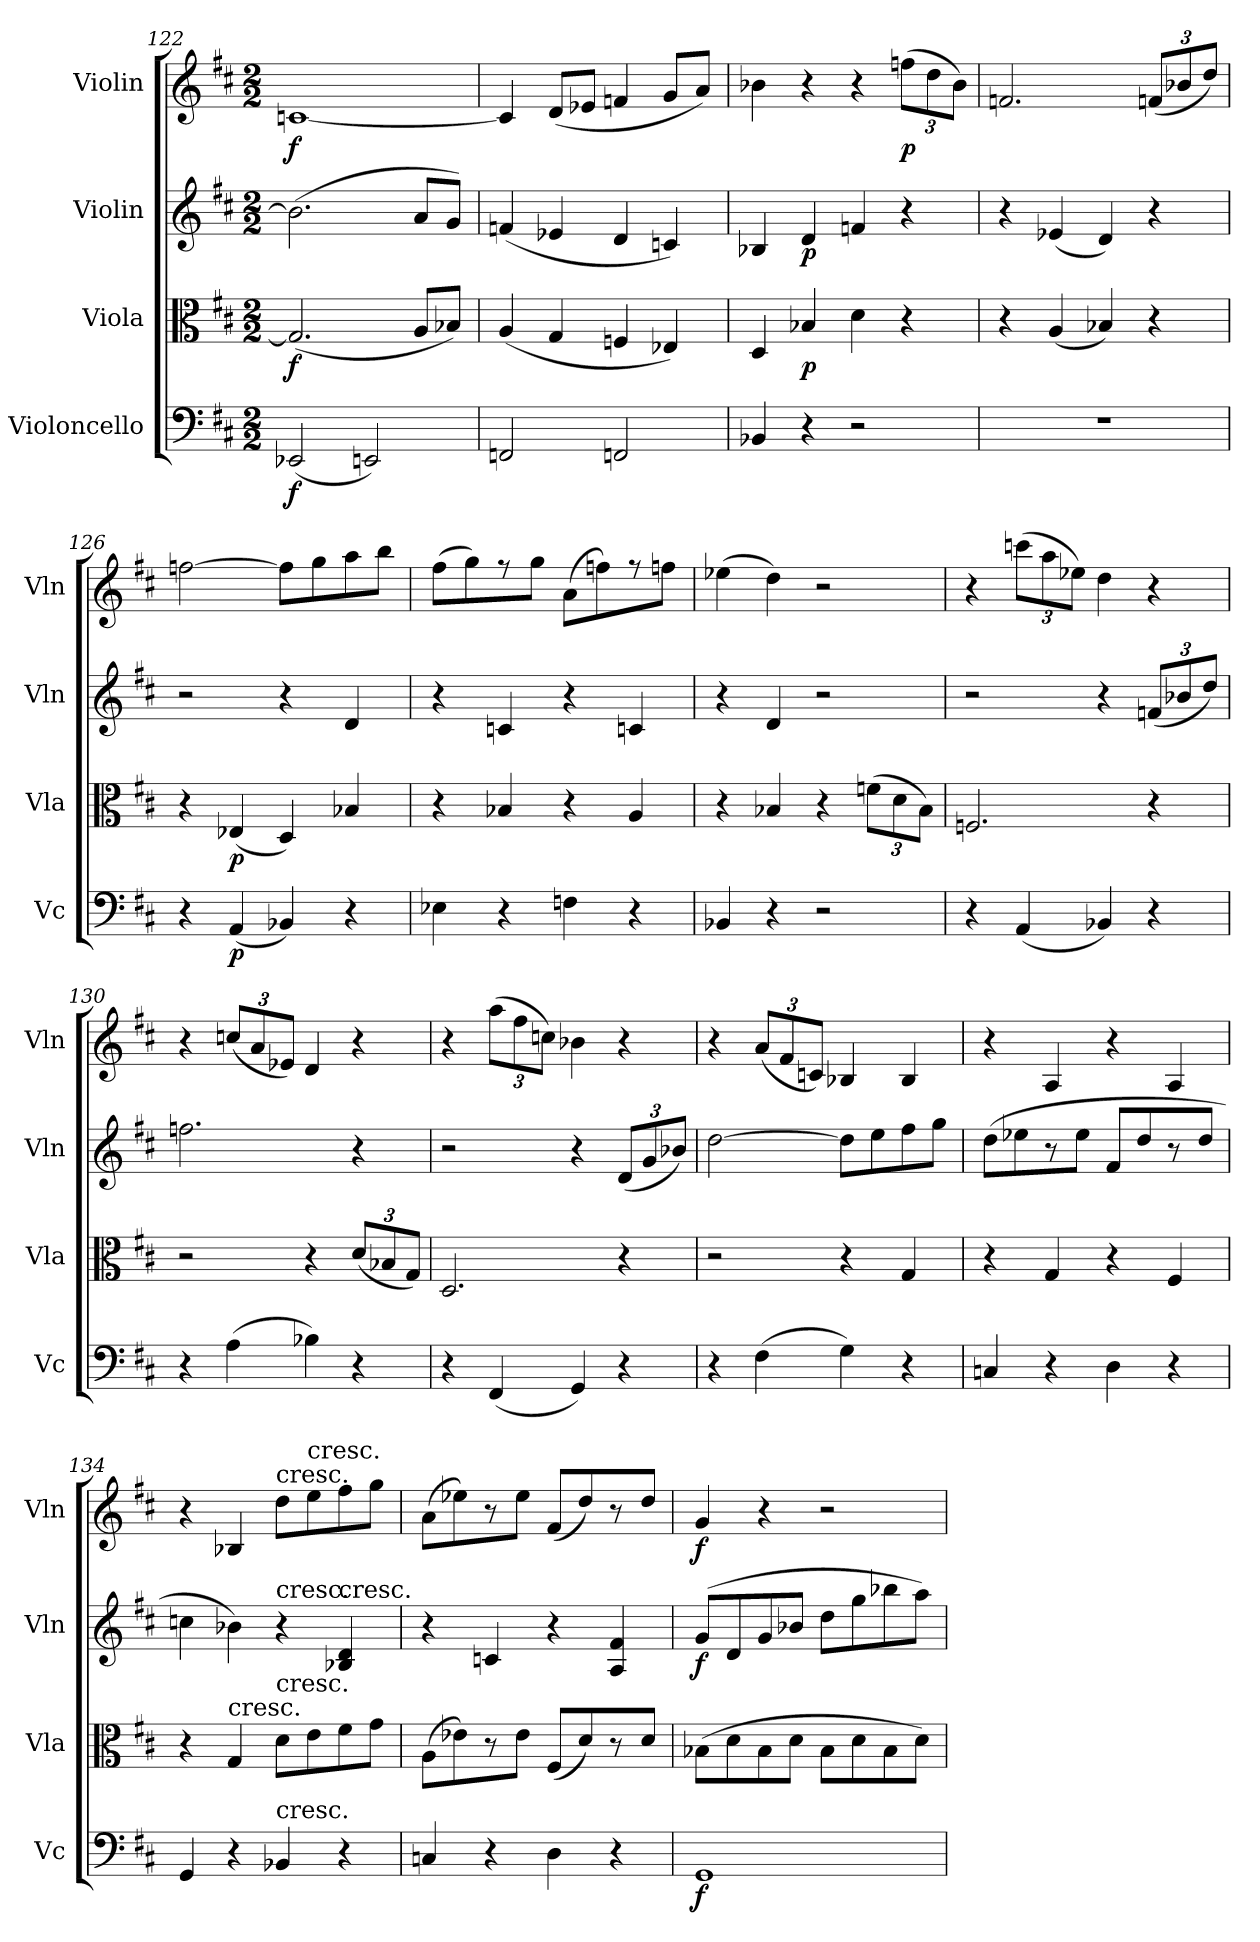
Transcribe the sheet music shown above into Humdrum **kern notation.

**kern	**dynam	**kern	**dynam	**kern	**dynam	**kern	**dynam
*part4	*part4	*part3	*part3	*part2	*part2	*part1	*part1
*staff4	*staff4	*staff3	*staff3	*staff2	*staff2	*staff1	*staff1
*I"Violoncello	*	*I"Viola	*	*I"Violin	*	*I"Violin	*
*I'Vc	*	*I'Vla	*	*I'Vln	*	*I'Vln	*
*clefF4	*	*clefC3	*	*clefG2	*	*clefG2	*
*k[f#c#]	*	*k[f#c#]	*	*k[f#c#]	*	*k[f#c#]	*
*D:	*	*D:	*	*D:	*	*D:	*
*M2/2	*	*M2/2	*	*M2/2	*	*M2/2	*
=122	=122	=122	=122	=122	=122	=122	=122
(2EE-X/	f	(2.G/]	f	(2.b-\]	.	[1cn	f
2EEn/)	.	.	.	.	.	.	.
.	.	8A/L	.	8a/L	.	.	.
.	.	8B-X/J)	.	8g/J)	.	.	.
=123	=123	=123	=123	=123	=123	=123	=123
2FFn/	.	(4A/	.	(4fn/	.	4c/]	.
.	.	4G/	.	4e-X/	.	(8d/L	.
.	.	.	.	.	.	8e-X/J	.
2FFn/	.	4Fn/	.	4d/	.	4fn/	.
.	.	4E-X/)	.	4cn/)	.	8g/L	.
.	.	.	.	.	.	8a/J)	.
=124	=124	=124	=124	=124	=124	=124	=124
4BB-X/	.	4D/	.	4B-X/	.	4b-X\	.
4r	.	4B-X/	p	4d/	p	4r	.
2r	.	4d\	.	4fn/	.	4r	.
.	.	4r	.	4r	.	(12ffn\L	p
.	.	.	.	.	.	12dd\	.
.	.	.	.	.	.	12b-\J)	.
=125	=125	=125	=125	=125	=125	=125	=125
1r	.	4r	.	4r	.	2.fn/	.
.	.	(4A/	.	(4e-X/	.	.	.
.	.	4B-X/)	.	4d/)	.	.	.
.	.	4r	.	4r	.	(12fn/L	.
.	.	.	.	.	.	12b-X/	.
.	.	.	.	.	.	12dd/J)	.
=126	=126	=126	=126	=126	=126	=126	=126
4r	.	4r	.	2r	.	[2ffn\	.
(4AA/	p	(4E-X/	p	.	.	.	.
4BB-X/)	.	4D/)	.	4r	.	8ff\L]	.
.	.	.	.	.	.	8gg\	.
4r	.	4B-X/	.	4d/	.	8aa\	.
.	.	.	.	.	.	8bb\J	.
=127	=127	=127	=127	=127	=127	=127	=127
4E-X\	.	4r	.	4r	.	(8ff#\L	.
.	.	.	.	.	.	8gg\)	.
4r	.	4B-X/	.	4cn/	.	8r	.
.	.	.	.	.	.	8gg\J	.
4Fn\	.	4r	.	4r	.	(8a\L	.
.	.	.	.	.	.	8ffn\)	.
4r	.	4A/	.	4cn/	.	8r	.
.	.	.	.	.	.	8ffn\J	.
=128	=128	=128	=128	=128	=128	=128	=128
4BB-X/	.	4r	.	4r	.	(4ee-X\	.
4r	.	4B-X/	.	4d/	.	4dd\)	.
2r	.	4r	.	2r	.	2r	.
.	.	(12fn\L	.	.	.	.	.
.	.	12d\	.	.	.	.	.
.	.	12B-\J)	.	.	.	.	.
=129	=129	=129	=129	=129	=129	=129	=129
4r	.	2.Fn/	.	2r	.	4r	.
(4AA/	.	.	.	.	.	(12cccn\L	.
.	.	.	.	.	.	12aa\	.
.	.	.	.	.	.	12ee-X\J)	.
4BB-X/)	.	.	.	4r	.	4dd\	.
4r	.	4r	.	(12fn/L	.	4r	.
.	.	.	.	12b-X/	.	.	.
.	.	.	.	12dd/J)	.	.	.
=130	=130	=130	=130	=130	=130	=130	=130
4r	.	2r	.	2.ffn\	.	4r	.
(4A\	.	.	.	.	.	(12ccn/L	.
.	.	.	.	.	.	12a/	.
.	.	.	.	.	.	12e-X/J)	.
4B-X\)	.	4r	.	.	.	4d/	.
4r	.	(12d/L	.	4r	.	4r	.
.	.	12B-X/	.	.	.	.	.
.	.	12G/J)	.	.	.	.	.
=131	=131	=131	=131	=131	=131	=131	=131
4r	.	2.D/	.	2r	.	4r	.
(4FF#/	.	.	.	.	.	(12aa\L	.
.	.	.	.	.	.	12ff#\	.
.	.	.	.	.	.	12ccn\J)	.
4GG/)	.	.	.	4r	.	4b-X\	.
4r	.	4r	.	(12d/L	.	4r	.
.	.	.	.	12g/	.	.	.
.	.	.	.	12b-X/J)	.	.	.
=132	=132	=132	=132	=132	=132	=132	=132
4r	.	2r	.	[2dd\	.	4r	.
(4F#\	.	.	.	.	.	(12a/L	.
.	.	.	.	.	.	12f#/	.
.	.	.	.	.	.	12cn/J)	.
4G\)	.	4r	.	8dd\L]	.	4B-X/	.
.	.	.	.	8ee\	.	.	.
4r	.	4G/	.	8ff#\	.	4B-/	.
.	.	.	.	8gg\J	.	.	.
=133	=133	=133	=133	=133	=133	=133	=133
4Cn/	.	4r	.	(8dd\L	.	4r	.
.	.	.	.	8ee-X\	.	.	.
4r	.	4G/	.	8r	.	4A/	.
.	.	.	.	8ee-\J	.	.	.
4D\	.	4r	.	8f#/L	.	4r	.
.	.	.	.	8dd/	.	.	.
4r	.	4F#/	.	8r	.	4A/	.
.	.	.	.	8dd/J	.	.	.
=134	=134	=134	=134	=134	=134	=134	=134
4GG/	.	4r	.	4ccn\	.	4r	.
!	!	!LO:TX:t=cresc.	!	!	!	!	!
4r	.	4G/	.	4b-X\)	.	4B-X/	.
!	!	!	!	!	!	!LO:TX:t=cresc.	!
!	!	!	!	!LO:TX:t=cresc.	!	!	!
!	!	!LO:TX:t=cresc.	!	!	!	!	!
!LO:TX:t=cresc.	!	!	!	!	!	!	!
4BB-X/	.	8d\L	.	4r	.	8dd\L	.
!	!	!	!	!	!	!LO:TX:t=cresc.	!
.	.	8e\	.	.	.	8ee\	.
!	!	!	!	!LO:TX:t=cresc.	!	!	!
4r	.	8f#\	.	4B-X/ 4d/	.	8ff#\	.
.	.	8g\J	.	.	.	8gg\J	.
=135	=135	=135	=135	=135	=135	=135	=135
4Cn/	.	(8A\L	.	4r	.	(8a\L	.
.	.	8e-X\)	.	.	.	8ee-X\)	.
4r	.	8r	.	4cn/	.	8r	.
.	.	8e-\J	.	.	.	8ee-\J	.
4D\	.	(8F#/L	.	4r	.	(8f#/L	.
.	.	8d/)	.	.	.	8dd/)	.
4r	.	8r	.	4A/ 4f#/	.	8r	.
.	.	8d/J	.	.	.	8dd/J	.
=136	=136	=136	=136	=136	=136	=136	=136
1GG	f	(8B-X\L	.	(8g/L	f	4g/	f
.	.	8d\	.	8d/	.	.	.
.	.	8B-\	.	8g/	.	4r	.
.	.	8d\J	.	8b-X/J	.	.	.
.	.	8B-\L	.	8dd\L	.	2r	.
.	.	8d\	.	8gg\	.	.	.
.	.	8B-\	.	8bb-X\	.	.	.
.	.	8d\J)	.	8aa\J)	.	.	.
=	=	=	=	=	=	=	=
*-	*-	*-	*-	*-	*-	*-	*-
